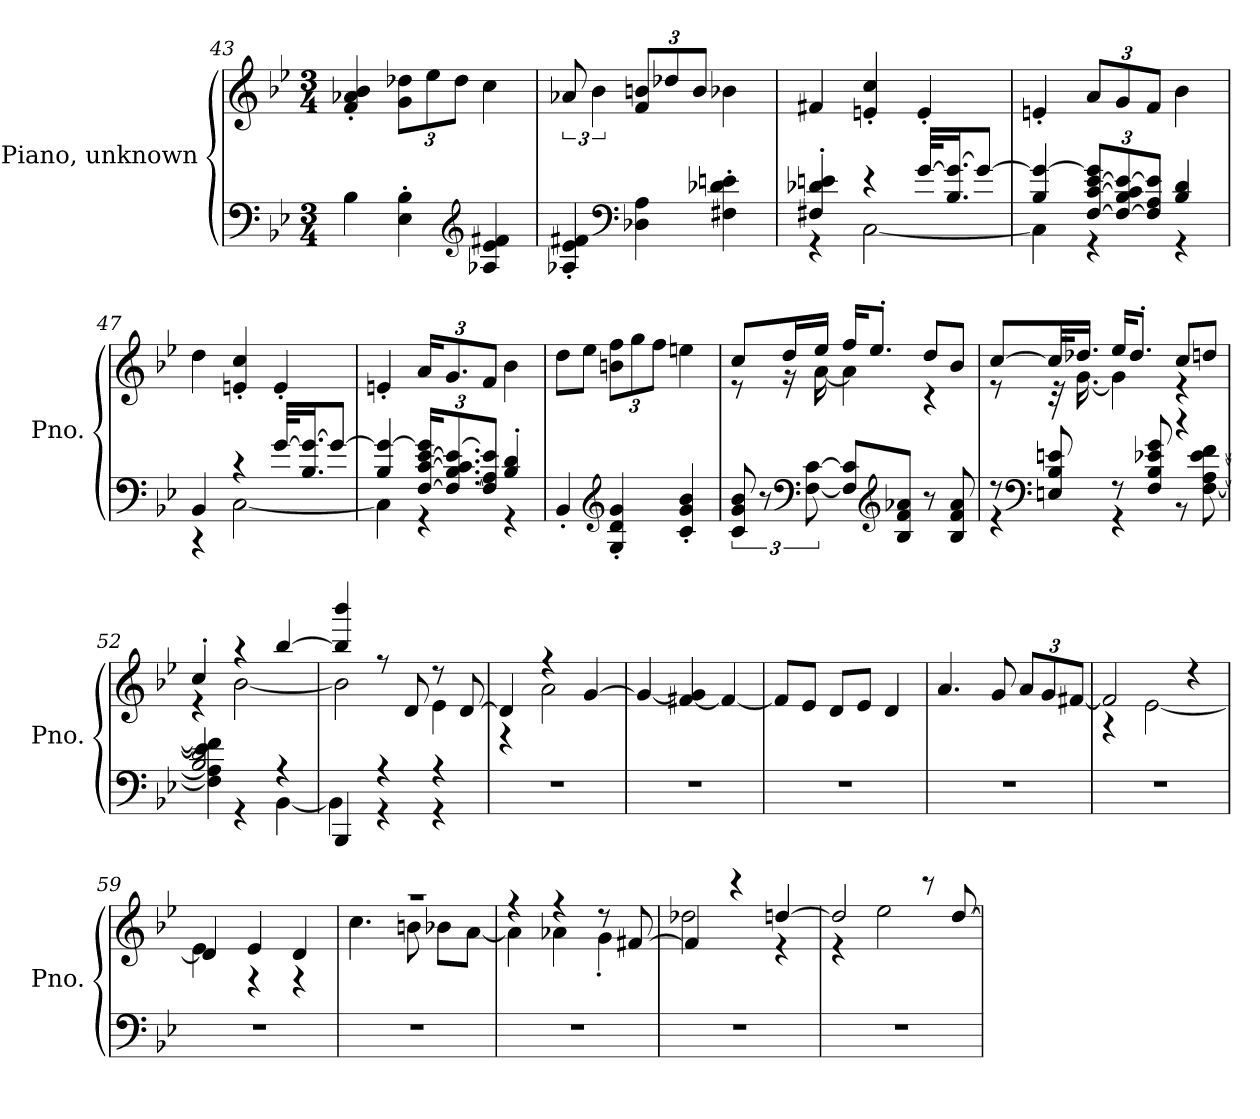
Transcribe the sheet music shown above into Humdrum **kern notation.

**kern	**kern
*part1	*part1
*staff2	*staff1
*I"Piano, unknown	*
*I'Pno.	*
*clefF4	*clefG2
*k[b-e-]	*k[b-e-]
*M3/4	*M3/4
=43	=43
4B-\	4f/' 4a-X/' 4b-/'
*	*Xbrackettup
4E-\' 4B-\'	12g\ 12dd-X\L
.	12ee-\
.	12dd-\J
*clefG2	*
4A-X/ 4e-/ 4f#X/	4cc\
=44	=44
*	*brackettup
4A-X/' 4e-/' 4f#X/'	12a-X/
.	6b-\
*clefF4	*
*	*Xbrackettup
4D-X\ 4A-\	12f/ 12bn/L
.	12dd-X/
.	12b/J
4F#X\' 4d-X\' 4en\'	4b-X\
=45	=45
*^	*
4F#X/' 4d-X/' 4en/'	4r	4f#X/
4r	[2C\	4en/' 4cc/'
[32g/KLL	.	4e'/
16.B-/ 16.g/_J	.	.
8g/J_	.	.
!!LO:LB:g=z
=46	=46	=46
4B-/ 4g/_	4C\]	4en'/
*Xbrackettup	*	*
[12F/ [12c/ [12e-/ 12g/]L	4r	12a/L
12F/_ 12B-/ 12c/] 12e-/_	.	12g/
12F/] 12A/ 12e-/]J	.	12f/J
4B-/ 4d/	4r	4b-\
=47	=47	=47
4BB-/	4r	4dd\
4r	[2C\	4en/' 4cc/'
[32g/KLL	.	4e'/
16.B-/ 16.g/_J	.	.
8g/J_	.	.
=48	=48	=48
4B-/ 4g/_	4C\]	4en'/
[24F/ [24c/ [24e-/ 24g/]KL	4r	24a/KL
12.F/_ 12.B-/ 12.c/] 12.e-/_	.	12.g/
12F/] 12A/ 12e-/]J	.	12f/J
4B-/' 4d/'	4r	4b-\
*v	*v	*
=49	=49
4BB-'/	8dd\L
.	8ee-\J
*clefG2	*
4G/' 4d/' 4g/'	12bn\ 12ff\L
.	12gg\
.	12ff\J
4c/' 4g/' 4b-/'	4een\
!!LO:LB:g=z
=50	=50
*brackettup	*
*	*^
12c/ 12g/ 12b-/	8cc/L	8r
12r	.	.
.	16dd/L	16r
*clefF4	*	*
[12F\ [12c\	.	.
.	16ee-/JJ	[16a\
8F/] 8c/]L	16ff/KL	4a\]
.	8.ee-'/J	.
*clefG2	*	*
8B-/ 8f/ 8a-X/J	.	.
8r	8dd/L	4r
8B-/ 8f/ 8a-/	8b-/J	.
=51	=51	=51
*^	*	*
8r	4r	[8cc/L	8r
*clefF4	*	*	*
8En/ 8B-/ 8en/	.	32cc/KL]	32r
.	.	16.dd-X/JJ	[16.g\
8r	4r	16ee-/KL	4g\]
.	.	8.dd-'/J	.
8F/ 8B-/ 8e-X/ 8g/	.	.	.
4r	8r	8cc/L	4r
.	[8F\ [8A\ [8e-\ [8f\	8ddn/J	.
=52	=52	=52	=52
2B-/ 2d/	4F\] 4A\] 4e-\] 4f\]	4cc'/	4r
.	4r	4r	[2b-\
4r	[4BB-\	[4bb-/	.
=53	=53	=53	=53
4BBB-/	4BB-\]	4bb-/] 4bbb-/	2b-\]
4r	4r	8r	.
.	.	8d/	.
4r	4r	8r	4e-\
.	.	[8d/	.
*v	*v	*	*
=54	=54	=54
2.r	4d/]	4r
.	4r	2a\
.	[4g/	.
*	*v	*v
!!LO:PB:g=z
=55	=55
2.r	4g/_
.	[4f#X/ 4g/]
.	4f#/_
=56	=56
2.r	8f#/L]
.	8e-/J
.	8d/L
.	8e-/J
.	4d/
=57	=57
2.r	4.a/
.	8g/
.	12a/L
.	12g/
.	[12f#X/J
=58	=58
*	*^
2.r	2f#/]	4r
.	.	[2e-\
.	4r	.
=59	=59	=59
2.r	4d/	4e-\]
.	4e-/	4r
.	4d/	4r
=60	=60	=60
2.r	2.r	4.cc\
.	.	8bn\
.	.	8b-X\L
.	.	[8a\J
=61	=61	=61
2.r	4r	4a\]
.	4r	4a-X\
.	8r	4g'\
.	[8f#X/	.
!!LO:LB:g=z	!!
=62	=62	=62
2.r	4f#/]	2dd-X\
.	4r	.
.	[4ddn/	4r
=63	=63	=63
2.r	2dd/]	4r
.	.	2ee-\
.	8r	.
.	[8dd/	.
*	*v	*v
=	=
*-	*-
